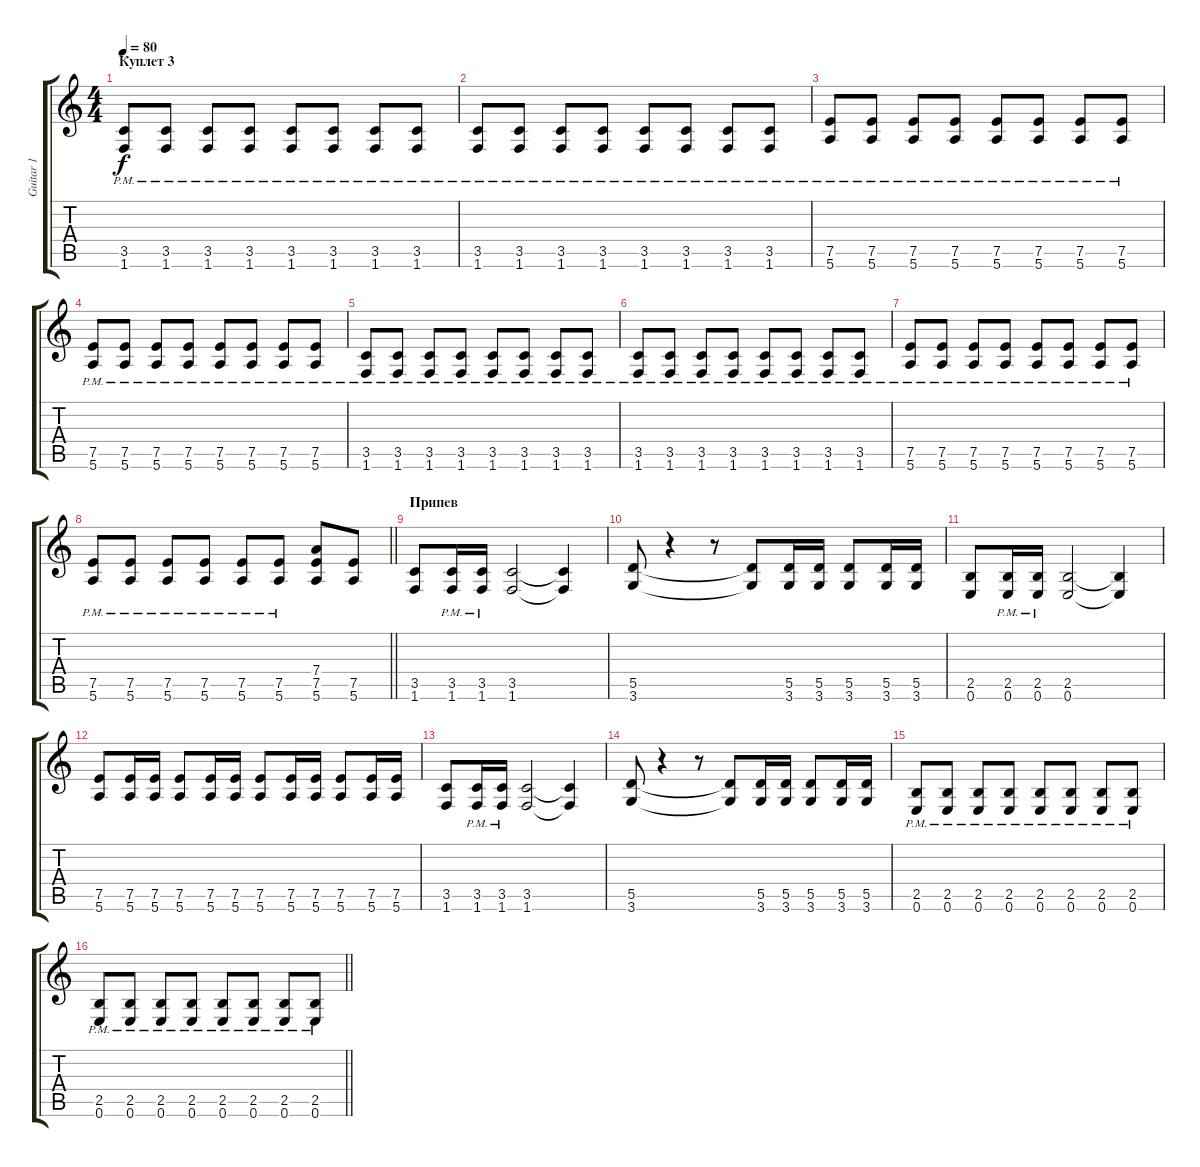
\track ("Guitar 1" "Guitar 1") {instrument electricguitarclean}
\staff {score tabs}
\tuning (E4 B3 G3 D3 A2 E2) {hide}
\ts (4 4)
\section ("" "Куплет 3")
\tempo 80
\clef g2
\ks c
(3.5{pm} 1.6{pm}).8{dy f instrument distortionguitar} (3.5{pm} 1.6{pm}).8 (3.5{pm} 1.6{pm}).8 (3.5{pm} 1.6{pm}).8 (3.5{pm} 1.6{pm}).8 (3.5{pm} 1.6{pm}).8 (3.5{pm} 1.6{pm}).8 (3.5{pm} 1.6{pm}).8 |
(3.5{pm} 1.6{pm}).8 (3.5{pm} 1.6{pm}).8 (3.5{pm} 1.6{pm}).8 (3.5{pm} 1.6{pm}).8 (3.5{pm} 1.6{pm}).8 (3.5{pm} 1.6{pm}).8 (3.5{pm} 1.6{pm}).8 (3.5{pm} 1.6{pm}).8 |
(7.5{pm} 5.6{pm}).8 (7.5{pm} 5.6{pm}).8 (7.5{pm} 5.6{pm}).8 (7.5{pm} 5.6{pm}).8 (7.5{pm} 5.6{pm}).8 (7.5{pm} 5.6{pm}).8 (7.5{pm} 5.6{pm}).8 (7.5{pm} 5.6{pm}).8 |
(7.5{pm} 5.6{pm}).8 (7.5{pm} 5.6{pm}).8 (7.5{pm} 5.6{pm}).8 (7.5{pm} 5.6{pm}).8 (7.5{pm} 5.6{pm}).8 (7.5{pm} 5.6{pm}).8 (7.5{pm} 5.6{pm}).8 (7.5{pm} 5.6{pm}).8 |
(3.5{pm} 1.6{pm}).8{instrument distortionguitar} (3.5{pm} 1.6{pm}).8 (3.5{pm} 1.6{pm}).8 (3.5{pm} 1.6{pm}).8 (3.5{pm} 1.6{pm}).8 (3.5{pm} 1.6{pm}).8 (3.5{pm} 1.6{pm}).8 (3.5{pm} 1.6{pm}).8 |
(3.5{pm} 1.6{pm}).8 (3.5{pm} 1.6{pm}).8 (3.5{pm} 1.6{pm}).8 (3.5{pm} 1.6{pm}).8 (3.5{pm} 1.6{pm}).8 (3.5{pm} 1.6{pm}).8 (3.5{pm} 1.6{pm}).8 (3.5{pm} 1.6{pm}).8 |
(7.5{pm} 5.6{pm}).8 (7.5{pm} 5.6{pm}).8 (7.5{pm} 5.6{pm}).8 (7.5{pm} 5.6{pm}).8 (7.5{pm} 5.6{pm}).8 (7.5{pm} 5.6{pm}).8 (7.5{pm} 5.6{pm}).8 (7.5{pm} 5.6{pm}).8 |
\barLineRight lightlight
(7.5{pm} 5.6{pm}).8 (7.5{pm} 5.6{pm}).8 (7.5{pm} 5.6{pm}).8 (7.5{pm} 5.6{pm}).8 (7.5{pm} 5.6{pm}).8 (7.5{pm} 5.6{pm}).8 (7.4 7.5 5.6).8 (7.5 5.6).8 |
\section ("" "Припев")
(3.5 1.6).8 (3.5{pm} 1.6{pm}).16 (3.5{pm} 1.6{pm}).16 (3.5 1.6).2 (3.5{t} 1.6{t}).4 |
(5.5 3.6).8 r.4 r.8 (5.5{t} 3.6{t}).8 (5.5 3.6).16 (5.5 3.6).16 (5.5 3.6).8 (5.5 3.6).16 (5.5 3.6).16 |
(2.5 0.6).8 (2.5{pm} 0.6{pm}).16 (2.5{pm} 0.6{pm}).16 (2.5 0.6).2 (2.5{t} 0.6{t}).4 |
(7.5 5.6).8 (7.5 5.6).16 (7.5 5.6).16 (7.5 5.6).8 (7.5 5.6).16 (7.5 5.6).16 (7.5 5.6).8 (7.5 5.6).16 (7.5 5.6).16 (7.5 5.6).8 (7.5 5.6).16 (7.5 5.6).16 |
(3.5 1.6).8 (3.5{pm} 1.6{pm}).16 (3.5{pm} 1.6{pm}).16 (3.5 1.6).2 (3.5{t} 1.6{t}).4 |
(5.5 3.6).8 r.4 r.8 (5.5{t} 3.6{t}).8 (5.5 3.6).16 (5.5 3.6).16 (5.5 3.6).8 (5.5 3.6).16 (5.5 3.6).16 |
(2.5{pm} 0.6{pm}).8 (2.5{pm} 0.6{pm}).8 (2.5{pm} 0.6{pm}).8 (2.5{pm} 0.6{pm}).8 (2.5{pm} 0.6{pm}).8 (2.5{pm} 0.6{pm}).8 (2.5{pm} 0.6{pm}).8 (2.5{pm} 0.6{pm}).8 |
\barLineRight lightlight
(2.5{pm} 0.6{pm}).8 (2.5{pm} 0.6{pm}).8 (2.5{pm} 0.6{pm}).8 (2.5{pm} 0.6{pm}).8 (2.5{pm} 0.6{pm}).8 (2.5{pm} 0.6{pm}).8 (2.5{pm} 0.6{pm}).8 (2.5{pm} 0.6{pm}).8
